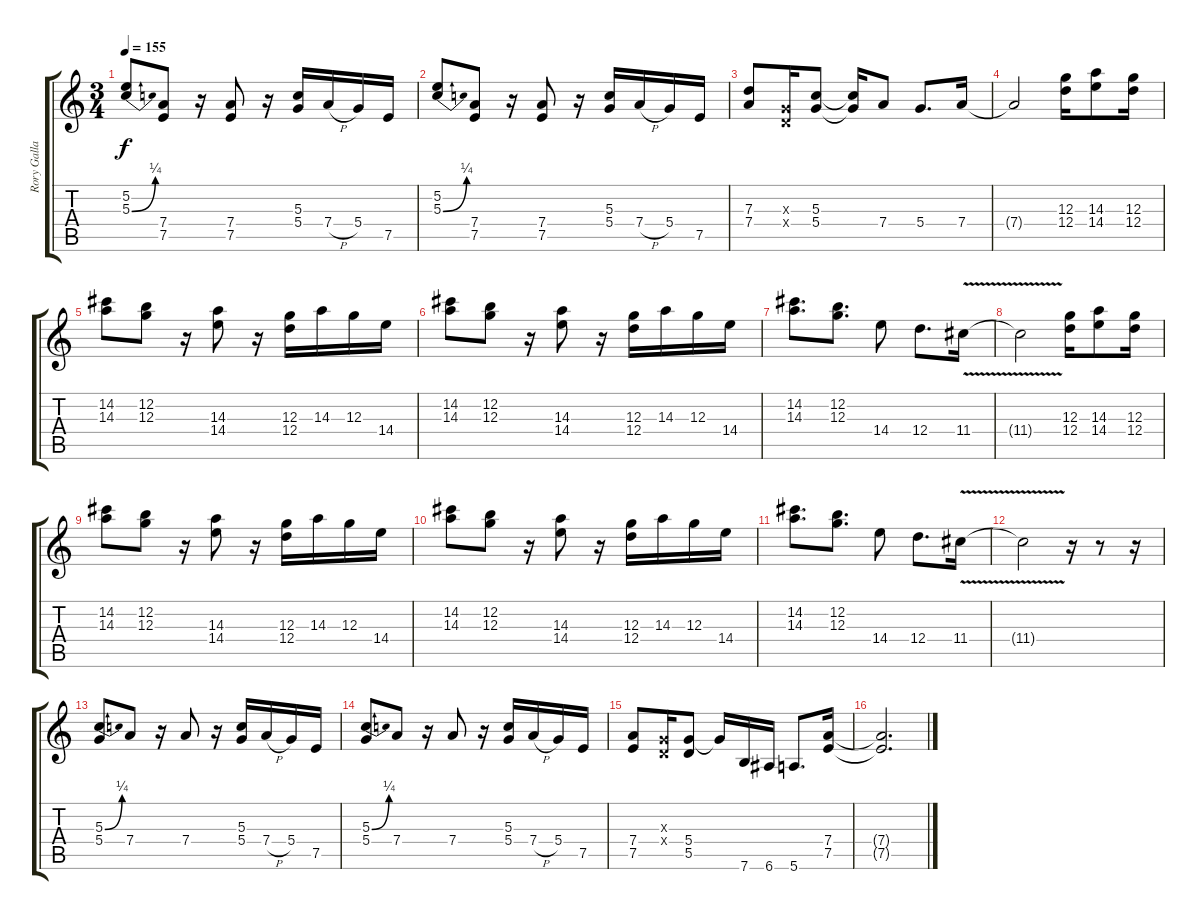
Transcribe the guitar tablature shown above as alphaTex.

\track ("Rory Gallagher" "Rory Galla") {instrument overdrivenguitar}
\staff {score tabs}
\tuning (E4 B3 G3 D3 A2 E2) {hide}
\ts (3 4)
\tempo 155
\clef g2
\ks c
(5.2 5.3{be (bend 0 0 60 1)}).8{dy f} (7.4 7.5).8 r.16 (7.4 7.5).8 r.16 (5.3 5.4).16 7.4{h}.16 5.4.16 7.5.16 |
(5.2 5.3{be (bend 0 0 60 1)}).8 (7.4 7.5).8 r.16 (7.4 7.5).8 r.16 (5.3 5.4).16 7.4{h}.16 5.4.16 7.5.16 |
(7.3 7.4).8 (0.3{x} 0.4{x}).16 (5.3 5.4).8 (5.3{t} 5.4{t}).16 7.4.8 5.4.8{d} 7.4.16 |
7.4{t}.2 (12.3 12.4).16 (14.3 14.4).8 (12.3 12.4).16 |
(14.2 14.3).8 (12.2 12.3).8 r.16 (14.3 14.4).8 r.16 (12.3 12.4).16 14.3.16 12.3.16 14.4.16 |
(14.2 14.3).8 (12.2 12.3).8 r.16 (14.3 14.4).8 r.16 (12.3 12.4).16 14.3.16 12.3.16 14.4.16 |
(14.2 14.3).8{d} (12.2 12.3).8{d} 14.4.8 12.4.8{d} 11.4{v}.16 |
11.4{t}.2 (12.3 12.4).16 (14.3 14.4).8 (12.3 12.4).16 |
(14.2 14.3).8 (12.2 12.3).8 r.16 (14.3 14.4).8 r.16 (12.3 12.4).16 14.3.16 12.3.16 14.4.16 |
(14.2 14.3).8 (12.2 12.3).8 r.16 (14.3 14.4).8 r.16 (12.3 12.4).16 14.3.16 12.3.16 14.4.16 |
(14.2 14.3).8{d} (12.2 12.3).8{d} 14.4.8 12.4.8{d} 11.4{v}.16 |
11.4{t}.2 r.16 r.8 r.16 |
(5.3{be (bend 0 0 60 1)} 5.4).8 7.4.8 r.16 7.4.8 r.16 (5.3 5.4).16 7.4{h}.16 5.4.16 7.5.16 |
(5.3{be (bend 0 0 60 1)} 5.4).8 7.4.8 r.16 7.4.8 r.16 (5.3 5.4).16 7.4{h}.16 5.4.16 7.5.16 |
(7.4 7.5).8 (0.3{x} 0.4{x}).16 (5.4 5.5).8 5.4{t}.16 7.6.16 6.6.16 5.6.8{d} (7.4 7.5).16 |
(7.4{t} 7.5{t}).2{d}
